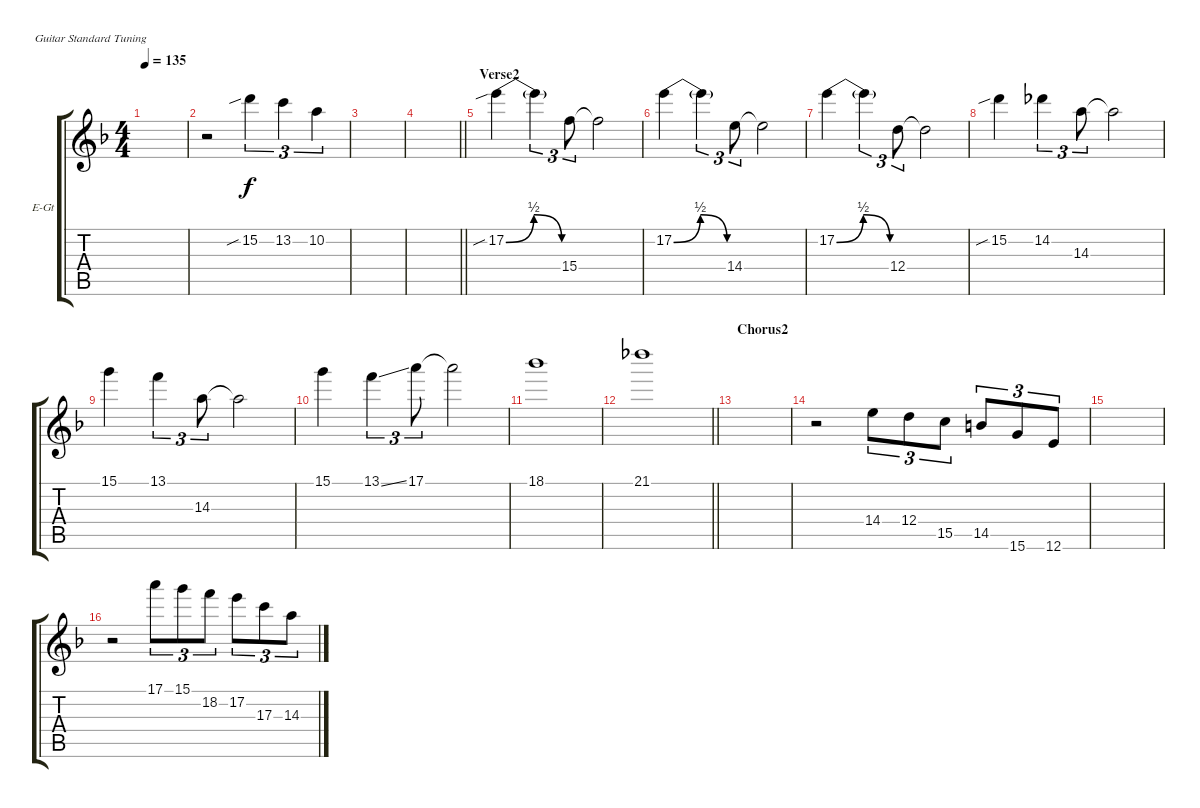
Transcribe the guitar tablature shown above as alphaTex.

\bracketExtendMode groupsimilarinstruments
\firstSystemTrackNameOrientation horizontal
\otherSystemsTrackNameOrientation horizontal
\track ("guitar solo R (Artur Potemkin)" "E-Gt") {instrument electricguitarclean}
\staff {score tabs}
\tuning (E4 B3 G3 D3 A2 E2)
\ts (4 4)
\tempo 135
\clef g2
\scale
0.333333
\ks dminor
|
\scale
0.333333 r.2 15.2{sib}.4{tu (3 2)} 13.2.4{tu (3 2)} 10.2.4{tu (3 2)} |
\scale
0.333333 |
\scale
0.333333
\barLineRight lightlight
|
\section ("" "Verse2")
\scale
0.333333 17.2{be (bendrelease 0 0 9.6 2 39.6 2 59.4 0) sib}.4 17.2{t}.4{tu (3 2)} 15.4.8{tu (3 2)} 15.4{t}.2 |
\scale
0.333333 17.2{be (bendrelease 0 0 9.6 2 39.6 2 59.4 0)}.4 17.2{t}.4{tu (3 2)} 14.4.8{tu (3 2)} 14.4{t}.2 |
\scale
0.333333 17.2{be (bendrelease 0 0 9.6 2 39.6 2 59.4 0)}.4 17.2{t}.4{tu (3 2)} 12.4.8{tu (3 2)} 12.4{t}.2 |
\scale
0.333333 15.2{sib}.4 14.2.4{tu (3 2)} 14.3.8{tu (3 2)} 14.3{t}.2 |
\scale
0.333333 15.1.4 13.1.4{tu (3 2)} 14.3.8{tu (3 2)} 14.3{t}.2 |
\scale
0.333333 15.1.4 13.1{ss}.4{tu (3 2)} 17.1.8{tu (3 2)} 17.1{t}.2 |
\scale
0.333333 18.1.1 |
\scale
0.333333
\barLineRight lightlight
21.1.1 |
\section ("" "Chorus2")
\scale
0.333333 |
\scale
0.333333 r.2 14.4.8{tu (3 2)} 12.4.8{tu (3 2)} 15.5.8{tu (3 2)} 14.5.8{tu (3 2)} 15.6.8{tu (3 2)} 12.6.8{tu (3 2)} |
\scale
0.333333 |
\scale
0.333333 r.2 17.1.8{tu (3 2)} 15.1.8{tu (3 2)} 18.2.8{tu (3 2)} 17.2.8{tu (3 2)} 17.3.8{tu (3 2)} 14.3.8{tu (3 2)}
